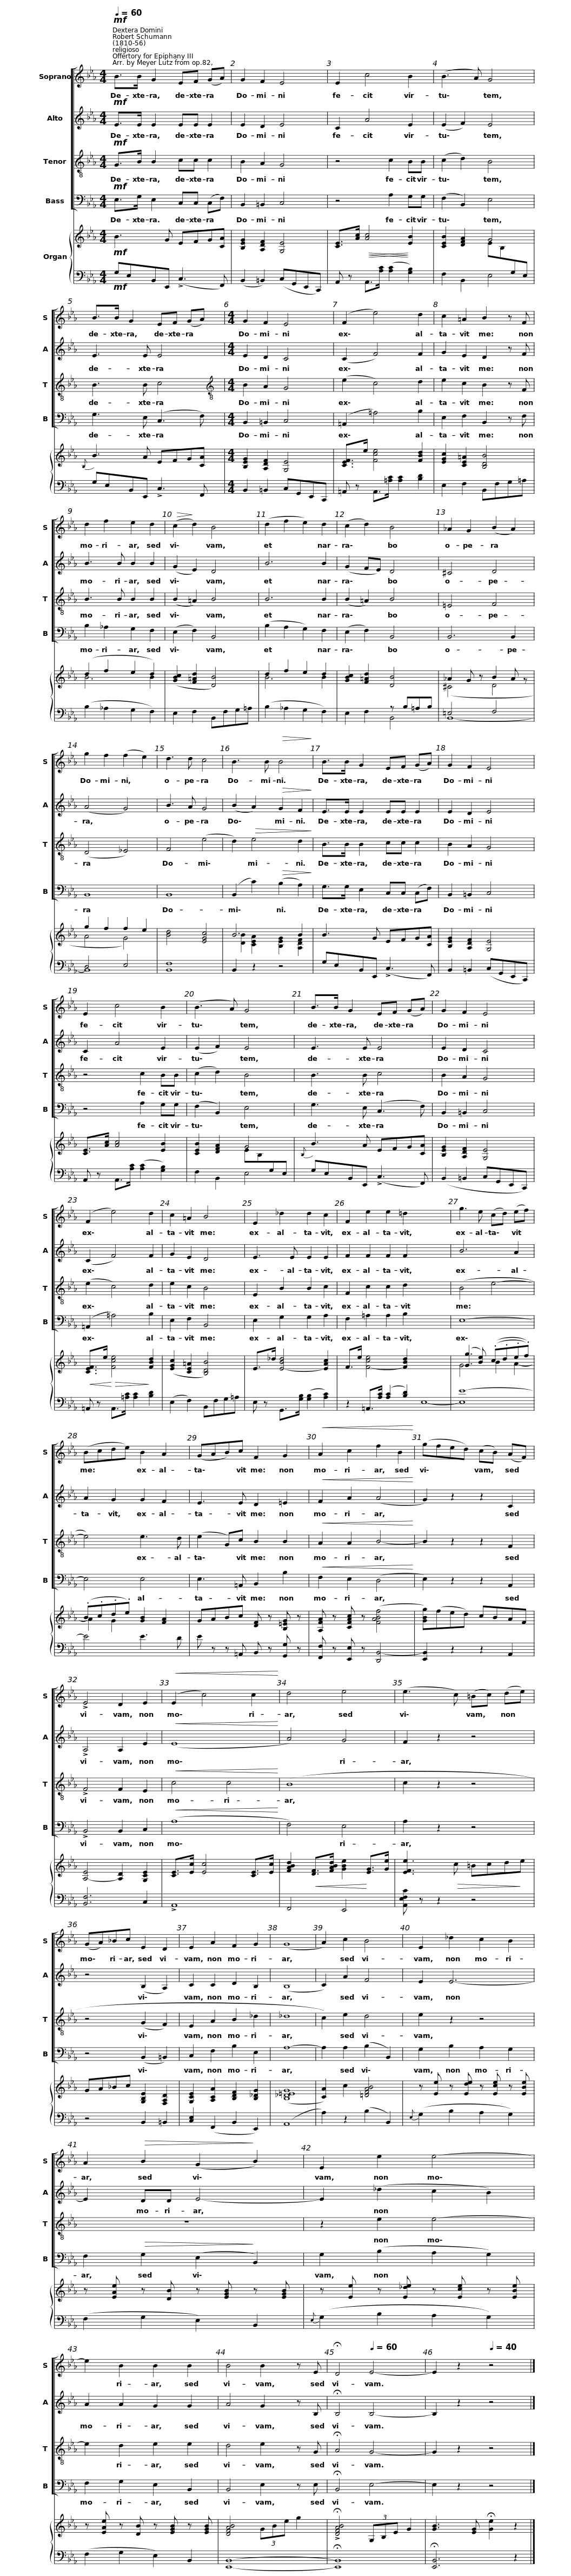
X:1
%%score [ 1 2 3 4 ] { ( 5 6 ) | ( 7 8 ) }
L:1/8
Q:1/4=60
M:4/4
I:linebreak $
K:Eb
V:1 treble
V:2 treble
V:3 treble-8
V:4 bass
V:5 treble
V:6 treble
V:7 bass
V:8 bass
V:1
!mf! B>B G2 EF (GA) | G2 F2 E4 | E2 c4 B2 | (B3 A) G4 |$ B>B G2 EF (GA) |$ %5
[M:4/4] G2 F2 E4 | (F2 e4) d2 | c2 =A2 B2 z F | d2 f2 e2 d2 |!>(! (c2!>)! d2) B4 | %10
 (d2 f2 e2) d2 |$ (c2 d2) B4 | _A2 G2 (B2 A2) | g2 f2 (f2 e2) | d3 d c4 | %15
 B3 B!>(! B4!>)! | B>B G2 EF (GA) |$ G2 F2 E4 | E2 c4 B2 | (B3 A) G4 | %20
 B>B G2 EF (GA) | G2 F2 E4 |$ (F2 e4) d2 | c2 =A2 B4 | E2 _d2 d2 c2 | %25
 F2 e2 e2 =d2 x15/2 | g3 e (cd) (ef) |$ (Bcde) B2 A2 |$ (GAB)c F2 G2 |!<(! A2 c2 f2 B2!<)! | %30
 (gfed) (cB) (AF) | !>!E4 D2 E2 |!<(! (E2 c4) c2!<)! | d4 e4 |$ (e3 c) (=Bc) (de) | %35
 (GA)_Bc E2 D2 | E2 A2 F2 G2 | (G8 | A2) c2 B4 | E2 _d2 c2 B2 |$ %40
 A2!>(! B2 (G2!>)! B2) | E2 e2 e4- | e2 B2 B2 B2 | B4 B2 z E |[Q:1/4=40] !fermata!D4[Q:1/4=60] E4- | %45
 E2 z2[Q:1/4=40] z4 |] %46
V:2
!mf! E>E E2 EE E2 | E2 D2 E4 | C2 A4 E2 | (E2 F2) E4 |$ E3 E E4 |$ %5
[M:4/4] E2 D2 C4 | (C2 F4) F2 | G2 E2 D2 z F | B3 B B2 B2 | (G2 E2) D4 | %10
 B6 B2 |$ (G2 FE) D4 | ^C4 D4 | (A4 G4) | B3 A G4 | %15
 (B2 A2)!>(! G2 F2!>)! | E>E E2 EE E2 |$ E2 D2 E4 | C2 A4 E2 | (E2 F2) E4 | %20
 E3 E E4 | E2 D2 C4 |$ (C2 F4) F2 | G2 E2 D4 | E3 E E2 E2 | %25
 F2 F2 F2 F2 x15/2 | B6 A2 |$ A2 G2 G2 F2 |$ E3 E D2 =E2 |!<(! F2 A2 (A4!<)! | %30
 G2) z2 z2 C2 | !>!A,4 A,2 E2 |!<(! (E8!<)! | A4) G4 |$ F2 z2 z4 | %35
 z4 (B,2 A,2) | C2 C2 D2 B,2 | (B,8 | C2) A2 F4 | E2 E6- |$ %40
 E2 DD E4- | E2 (_d2 c2 B2) | A2 A2 G2 G2 | A4 G2 z B, | !fermata!B,4 B,4- | %45
 B,2 z2 z4 |] %46
V:3
!mf! G>B B2 cc c2 | B2 A2 G4 | z4 c2 BB | (c2 d2) B4 |$ B3 B c4 |$ %5
[M:4/4][K:treble-8] B2 A2 G4 | (e2 c4) d2 | e2 c2 B2 z F | B3 B B2 B2 | (B2 =A2) B4 | %10
 B6 B2 |$ (B2 =A2) B4 | =E4 F4 | (D4 _E4) | F4 (e4 | %15
 d2)!>(! e4 d2!>)! | B>B B2 cc c2 |$ B2 A2 G4 | z4 c2 BB | (c2 d2) B4 | %20
 B3 B c4 | B2 A2 G4 |$ (e2 c4) d2 | e2 c2 B4 | E2 B2 B2 c2 | %25
 F2 c2 c2 d2 x15/2 | (B4 e4- |$ e4) e3 d |$ (e2 G)c B2 B2 |!<(! A2 A2 B4-!<)! | %30
 B2 z2 z2 F2 | !>!F4 F2 E2 |!<(! c4 c4!<)! | (B8 |$ c2 z2 z4 | %35
 z4 (G2 F2) | E2 A2 B2 _d2 | _d8 | c2) e2 d4 | e2 z2 z4 |$ %40
 z8 | z2 e2 e4- | e2 d2 e2 e2 | d4 e2 z G | !fermata!A4 G4- | %45
 G2 z2 z4 |] %46
V:4
!mf! E,>G, E,2 C,C, (C,F,) | B,,2 =B,,2 C,4 | z4 A,2 G,G, | (F,2 B,,2) E,4 |$ G,3 E, (C,3 F,) |$ %5
[M:4/4] B,,2 =B,,2 C,4 | (=A,,2 =A,4) B,2 | E,2 F,2 B,,2 z F, | B,2 _A,2 G,2 F,2 | (E,2 F,2) B,,4 | %10
 (B,2 A,2 G,2) F,2 |$ (E,2 F,2) B,,4 | B,,6 B,,2 | B,,8 | B,,8 | %15
 (B,,2 C2)!>(! (B,2 A,2)!>)! | G,>G, E,2 C,C, (C,F,) |$ B,,2 =B,,2 C,4 | z4 A,2 G,G, | (F,2 B,,2) E,4 | %20
 G,3 E, (C,3 F,) | B,,2 =B,,2 C,4 |$ (=A,,2 =A,4) B,2 | E,2 F,2 B,,4 | E,2 G,2 G,2 A,2 | %25
 F,2 =A,2 A,2 B,2 x15/2 | E,8- |$ E,4 E,4 |$ E,3 =A,, B,,2 B,2 |!<(! F,2 E,2 (D,4!<)! | %30
 E,2) z2 z2 A,,2 | !>!B,,4 B,,2 C,2 |!<(! (A,8!<)! | F,4) E,4 |$ A,2 z2 z4 | %35
 z4 (B,,2 =B,,2) | C,2 F,2 B,2 E,2 | A,8- | A,2 A,2 (B,2 B,,2) | G,2 B,2 A,2 G,2 |$ %40
 F,2!>(! G,2 (E,2!>)! B,,2) | G,2 (B,2 A,2 G,2) | F,2 G,2 E,2 B,,2 | B,,4 E,2 z E, | !fermata!B,,4 E,4- | %45
 E,2 z2 z4 |] %46
V:5
!mf! B3 G EFG[CA] | [B,EG]2 [A,DF]2 [G,E]4 | [CE]>[Ac]!>(!!<(! [Ac]4!>)!!<)! [EB]2 | [CEB]2 [DFA]2 G4 |${B,} B3 A EFG[CA] |$ %5
[M:4/4] [B,EG]2 [A,DF]2 [G,E]4 | [CEF]>e [Fce]4 [FBd]2 | [EGc]2 [CE=A]2 [B,DB]4 | (d2 f2 e2 d2) | ([GBc]2 [F=Ad]2 [DB]4) | %10
 d2 f2 e2 d2 |$ [GBc]2 [F=Ad]2 [DB]4 | _A2 G z B2 A z | g2 f2 f2 e2 | [Bd]4 [EGc]4 | %15
 B6 B2 | B3 G EFG[CA] |$ [B,EG]2 [A,DF]2 [G,E]4 | [CE]>[Ac] [Ac]4 [EB]2 | [CEB]2 [DFA]2 G4 | %20
{B,} B3 A EFG[CA] | [B,EG]2 [A,DF]2 [G,E]4 |$!<(! [CEF]>e!<)!!>(! [Fce]4!>)! [FBd]2 | ([EGc]2 [CE=A]2 [B,DB]4) | E>_d [EBd]4- [EAc]2 | %25
 F>e [Fce]4- [FBd]2 x15/2 | ([Gg]3 [Be]) ((.c.d.e.f)) |$ (.B.c.d.e) [GB]2 [FA]2 |$ GABc [DF] z [B,=EG] z | [A,FA] z [CFAc] z ([FABf]4 | %30
 [GBg])(fed) cBAF | [A,E]4- [A,D]2 [G,CE]2 | [CE]>[Ec] [Ec]4 [CE]>[Ec] | [FABd]2!<(! [DF]>[FABd] [GBe]2!<)! [EG]>[Ge] |$ [EFe]3!>(! c =Bcd!>)!e | %35
 GA_Bc [G,B,E]2 [F,A,D]2 | [G,CE]2 [A,CA]2 [B,DF]2 [B,_DG]2 | ([B,_D=EG]8 | [CA]2) c2 [=DFAB]4 | z [Ee] z [Ede] z [Ece] z [EBe] |$ %40
 z [EAe] z [DB] z [EGB] z [EGB] | z [Ee] z [E_de] z [Ece] z [EBe] | z [EAe] z [DB] z [EGB] z [EGB] | [DFAB]4 (3GBe g2 | !>!!fermata![DFAB]4 (3G,B,E G2 | %45
 [GB]3 [EG] !fermata![Ge]2 z2 |] %46
V:6
 x8 | x8 | x8 | x4 EB,[I:staff +1]G,E, |$[I:staff -1] x8 |$ %5
[M:4/4] x8 | x8 | x8 | B6 B2 | x8 | %10
 B6 B2 |$ x8 | (^C4 D4 | A4 G4) | x8 | %15
 [DB]2 [CEA]2 [B,EG]2 [A,DF]2 | x8 |$ x8 | x8 | x4 EB,[I:staff +1]G,E, | %20
[I:staff -1] x8 | x8 |$ x8 | x8 | x8 | %25
 x8 x15/2 | G4 B2 A2- |$ A2 G2 x4 |$ x8 | x8 | %30
 x8 | x8 | x8 | x8 |$ x8 | %35
 x8 | x8 | x8 | x8 | x8 |$ %40
 x8 | x8 | x8 | x8 | x8 | %45
 x8 |] %46
V:7
!mf! G,E,B,,E,, (!>!C,3 F,,) | (B,,2 =B,,2) (C,G,,E,,C,,) | A,, z A,,>[A,C] ([A,C]2 [G,B,]2) | F,2 B,,2 E,4 |$ G,E,B,,E,, !>!C,3 F,, |$ %5
[M:4/4] B,,2 =B,,2 C,G,,E,,C,, | =A,, z A,,>[=A,C] [A,C]2 [B,D]2 | E,2 F,2 B,,F,G,=A, | (B,2 _A,2 G,2 F,2) | E,2 F,2 B,,F,G,=A, | %10
 (B,2 _A,2 G,2 F,2) |$ x4 z B,=A,B, | =E,4 F,4 | D,4 E,4 | F,8 | %15
 x8 | x8 |$ B,,2 =B,,2 (C,G,,E,,C,,) | A,, z A,,>[A,C] ([A,C]2 [G,B,]2) | F,2 B,,2 E,4 | %20
 G,E,B,,E,, (!>!C,3 F,,) | (B,,2 =B,,2 C,G,,E,,C,,) |$ =A,, z A,,>[=A,C] [A,C]2 [B,D]2 | (E,2 F,2) B,,F,G,=A, | E, z G,,>[G,B,] ([G,B,]2 [A,C]2) | %25
 z2 =A,,>[A,C] ([A,C]2 [B,D]2) x15/2 | E8- |$ E4 E3 D |$ E z z =A,, B,, z [G,,G,] z | [F,,F,] z [E,,E,] z [D,,B,,-]4 | %30
 [E,,B,,]2 z2 z2 A,,2 | [B,,F,]6 C,2 | !>!A,,8 | F,,4 E,,4 |$ [A,,E,F,C] z z2 z4 | %35
 z4 B,,2 =B,,2 | [C,E,]2 (F,,2 B,,2 E,,2) | (A,,8 | A,2) z2 (B,2 B,,2) |{E,} (G,2 B,2 A,2 G,2) |$ %40
 (F,2 G,2 E,2) B,,2 |{E,} (G,2 B,2 A,2 G,2) | (F,2 G,2 E,2) B,,2 | [E,,B,,]8- | !fermata![E,,B,,]8 | %45
 !fermata![E,,B,,]6 z2 |] %46
V:8
 x8 | x8 | x8 | x8 |$ x8 |$ %5
[M:4/4] x8 | x8 | x8 | x8 | x8 | %10
 x8 |$ E,2 F,2 B,,4 | B,,8- | B,,8 | B,,8 | %15
 B,,2 z2 z4 | G,E,B,,E,, (!>!C,3 F,,) |$ x8 | x8 | x8 | %20
 x8 | x8 |$ x8 | x8 | x8 | %25
 x4 x3 x/ E,8- | E,8 |$ x8 |$ x8 | x8 | %30
 x8 | x8 | x8 | x8 |$ x8 | %35
 x8 | x8 | x8 | x8 | x8 |$ %40
 x8 | x8 | x8 | x8 | x8 | %45
 x8 |] %46
